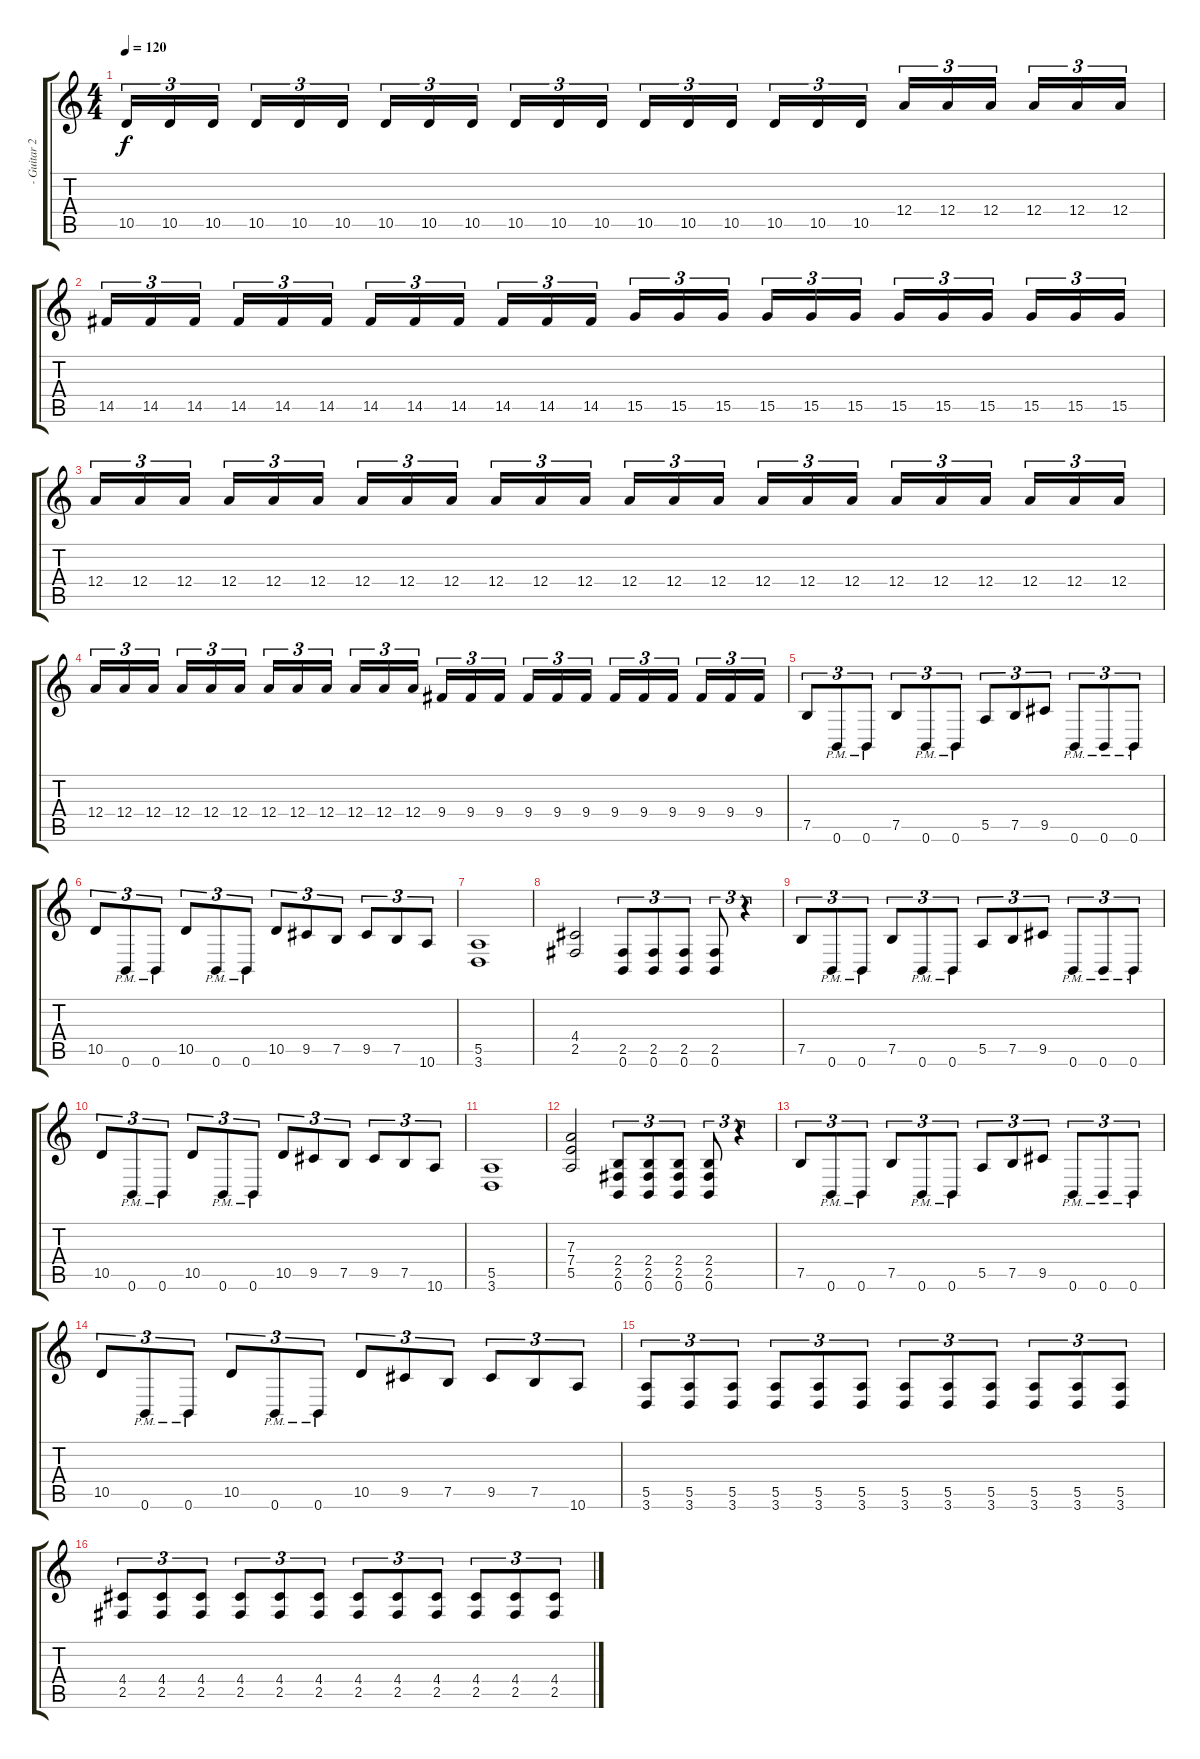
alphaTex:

\track ("- Guitar 2 -" "- Guitar 2") {instrument distortionguitar}
\staff {score tabs}
\tuning (B3 Gb3 D3 A2 E2 B1) {hide}
\ts (4 4)
\tempo 120
\clef g2
\ks c
10.5.16{tu (3 2) dy f} 10.5.16{tu (3 2)} 10.5.16{tu (3 2)} 10.5.16{tu (3 2)} 10.5.16{tu (3 2)} 10.5.16{tu (3 2)} 10.5.16{tu (3 2)} 10.5.16{tu (3 2)} 10.5.16{tu (3 2)} 10.5.16{tu (3 2)} 10.5.16{tu (3 2)} 10.5.16{tu (3 2)} 10.5.16{tu (3 2)} 10.5.16{tu (3 2)} 10.5.16{tu (3 2)} 10.5.16{tu (3 2)} 10.5.16{tu (3 2)} 10.5.16{tu (3 2)} 12.4.16{tu (3 2)} 12.4.16{tu (3 2)} 12.4.16{tu (3 2)} 12.4.16{tu (3 2)} 12.4.16{tu (3 2)} 12.4.16{tu (3 2)} |
14.5.16{tu (3 2)} 14.5.16{tu (3 2)} 14.5.16{tu (3 2)} 14.5.16{tu (3 2)} 14.5.16{tu (3 2)} 14.5.16{tu (3 2)} 14.5.16{tu (3 2)} 14.5.16{tu (3 2)} 14.5.16{tu (3 2)} 14.5.16{tu (3 2)} 14.5.16{tu (3 2)} 14.5.16{tu (3 2)} 15.5.16{tu (3 2)} 15.5.16{tu (3 2)} 15.5.16{tu (3 2)} 15.5.16{tu (3 2)} 15.5.16{tu (3 2)} 15.5.16{tu (3 2)} 15.5.16{tu (3 2)} 15.5.16{tu (3 2)} 15.5.16{tu (3 2)} 15.5.16{tu (3 2)} 15.5.16{tu (3 2)} 15.5.16{tu (3 2)} |
12.4.16{tu (3 2)} 12.4.16{tu (3 2)} 12.4.16{tu (3 2)} 12.4.16{tu (3 2)} 12.4.16{tu (3 2)} 12.4.16{tu (3 2)} 12.4.16{tu (3 2)} 12.4.16{tu (3 2)} 12.4.16{tu (3 2)} 12.4.16{tu (3 2)} 12.4.16{tu (3 2)} 12.4.16{tu (3 2)} 12.4.16{tu (3 2)} 12.4.16{tu (3 2)} 12.4.16{tu (3 2)} 12.4.16{tu (3 2)} 12.4.16{tu (3 2)} 12.4.16{tu (3 2)} 12.4.16{tu (3 2)} 12.4.16{tu (3 2)} 12.4.16{tu (3 2)} 12.4.16{tu (3 2)} 12.4.16{tu (3 2)} 12.4.16{tu (3 2)} |
12.4.16{tu (3 2)} 12.4.16{tu (3 2)} 12.4.16{tu (3 2)} 12.4.16{tu (3 2)} 12.4.16{tu (3 2)} 12.4.16{tu (3 2)} 12.4.16{tu (3 2)} 12.4.16{tu (3 2)} 12.4.16{tu (3 2)} 12.4.16{tu (3 2)} 12.4.16{tu (3 2)} 12.4.16{tu (3 2)} 9.4.16{tu (3 2)} 9.4.16{tu (3 2)} 9.4.16{tu (3 2)} 9.4.16{tu (3 2)} 9.4.16{tu (3 2)} 9.4.16{tu (3 2)} 9.4.16{tu (3 2)} 9.4.16{tu (3 2)} 9.4.16{tu (3 2)} 9.4.16{tu (3 2)} 9.4.16{tu (3 2)} 9.4.16{tu (3 2)} |
7.5.8{tu (3 2)} 0.6{pm}.8{tu (3 2)} 0.6{pm}.8{tu (3 2)} 7.5.8{tu (3 2)} 0.6{pm}.8{tu (3 2)} 0.6{pm}.8{tu (3 2)} 5.5.8{tu (3 2)} 7.5.8{tu (3 2)} 9.5.8{tu (3 2)} 0.6{pm}.8{tu (3 2)} 0.6{pm}.8{tu (3 2)} 0.6{pm}.8{tu (3 2)} |
10.5.8{tu (3 2)} 0.6{pm}.8{tu (3 2)} 0.6{pm}.8{tu (3 2)} 10.5.8{tu (3 2)} 0.6{pm}.8{tu (3 2)} 0.6{pm}.8{tu (3 2)} 10.5.8{tu (3 2)} 9.5.8{tu (3 2)} 7.5.8{tu (3 2)} 9.5.8{tu (3 2)} 7.5.8{tu (3 2)} 10.6.8{tu (3 2)} |
(5.5 3.6).1 |
(4.4 2.5).2 (2.5 0.6).8{tu (3 2)} (2.5 0.6).8{tu (3 2)} (2.5 0.6).8{tu (3 2)} (2.5 0.6).8{tu (3 2)} r.4{tu (3 2)} |
7.5.8{tu (3 2)} 0.6{pm}.8{tu (3 2)} 0.6{pm}.8{tu (3 2)} 7.5.8{tu (3 2)} 0.6{pm}.8{tu (3 2)} 0.6{pm}.8{tu (3 2)} 5.5.8{tu (3 2)} 7.5.8{tu (3 2)} 9.5.8{tu (3 2)} 0.6{pm}.8{tu (3 2)} 0.6{pm}.8{tu (3 2)} 0.6{pm}.8{tu (3 2)} |
10.5.8{tu (3 2)} 0.6{pm}.8{tu (3 2)} 0.6{pm}.8{tu (3 2)} 10.5.8{tu (3 2)} 0.6{pm}.8{tu (3 2)} 0.6{pm}.8{tu (3 2)} 10.5.8{tu (3 2)} 9.5.8{tu (3 2)} 7.5.8{tu (3 2)} 9.5.8{tu (3 2)} 7.5.8{tu (3 2)} 10.6.8{tu (3 2)} |
(5.5 3.6).1 |
(7.3 7.4 5.5).2 (2.4 2.5 0.6).8{tu (3 2)} (2.4 2.5 0.6).8{tu (3 2)} (2.4 2.5 0.6).8{tu (3 2)} (2.4 2.5 0.6).8{tu (3 2)} r.4{tu (3 2)} |
7.5.8{tu (3 2)} 0.6{pm}.8{tu (3 2)} 0.6{pm}.8{tu (3 2)} 7.5.8{tu (3 2)} 0.6{pm}.8{tu (3 2)} 0.6{pm}.8{tu (3 2)} 5.5.8{tu (3 2)} 7.5.8{tu (3 2)} 9.5.8{tu (3 2)} 0.6{pm}.8{tu (3 2)} 0.6{pm}.8{tu (3 2)} 0.6{pm}.8{tu (3 2)} |
10.5.8{tu (3 2)} 0.6{pm}.8{tu (3 2)} 0.6{pm}.8{tu (3 2)} 10.5.8{tu (3 2)} 0.6{pm}.8{tu (3 2)} 0.6{pm}.8{tu (3 2)} 10.5.8{tu (3 2)} 9.5.8{tu (3 2)} 7.5.8{tu (3 2)} 9.5.8{tu (3 2)} 7.5.8{tu (3 2)} 10.6.8{tu (3 2)} |
(5.5 3.6).8{tu (3 2)} (5.5 3.6).8{tu (3 2)} (5.5 3.6).8{tu (3 2)} (5.5 3.6).8{tu (3 2)} (5.5 3.6).8{tu (3 2)} (5.5 3.6).8{tu (3 2)} (5.5 3.6).8{tu (3 2)} (5.5 3.6).8{tu (3 2)} (5.5 3.6).8{tu (3 2)} (5.5 3.6).8{tu (3 2)} (5.5 3.6).8{tu (3 2)} (5.5 3.6).8{tu (3 2)} |
(4.4 2.5).8{tu (3 2)} (4.4 2.5).8{tu (3 2)} (4.4 2.5).8{tu (3 2)} (4.4 2.5).8{tu (3 2)} (4.4 2.5).8{tu (3 2)} (4.4 2.5).8{tu (3 2)} (4.4 2.5).8{tu (3 2)} (4.4 2.5).8{tu (3 2)} (4.4 2.5).8{tu (3 2)} (4.4 2.5).8{tu (3 2)} (4.4 2.5).8{tu (3 2)} (4.4 2.5).8{tu (3 2)}
